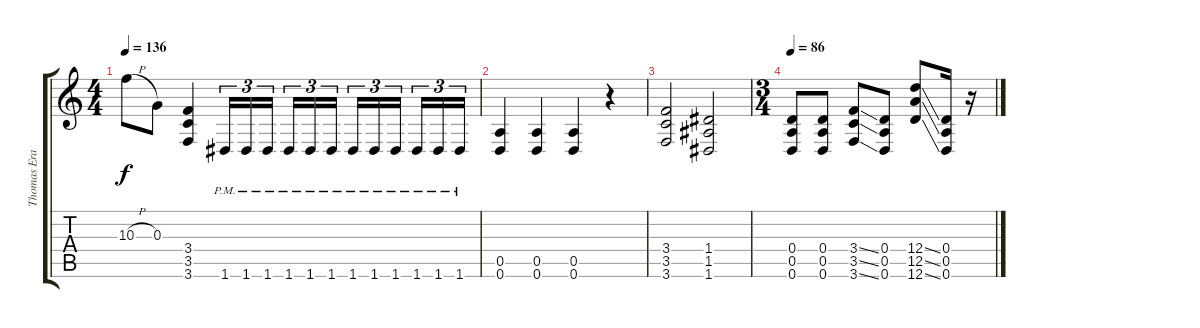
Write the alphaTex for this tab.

\track ("Thomas Erak" "Thomas Era") {instrument overdrivenguitar}
\staff {score tabs}
\tuning (E4 B3 G3 D3 A2 D2) {hide}
\ts (4 4)
\tempo 136
\clef g2
\ks c
10.3{h}.8{dy f} 0.3.8 (3.4 3.5 3.6).4 1.6{pm}.16{tu (3 2)} 1.6{pm}.16{tu (3 2)} 1.6{pm}.16{tu (3 2)} 1.6{pm}.16{tu (3 2)} 1.6{pm}.16{tu (3 2)} 1.6{pm}.16{tu (3 2)} 1.6{pm}.16{tu (3 2)} 1.6{pm}.16{tu (3 2)} 1.6{pm}.16{tu (3 2)} 1.6{pm}.16{tu (3 2)} 1.6{pm}.16{tu (3 2)} 1.6{pm}.16{tu (3 2)} |
(0.5 0.6).4 (0.5 0.6).4 (0.5 0.6).4 r.4 |
(3.4 3.5 3.6).2 (1.4 1.5 1.6).2 |
\ts (3 4)
\tempo 86
(0.4 0.5 0.6).8 (0.4 0.5 0.6).8 (3.4{ss} 3.5{ss} 3.6{ss}).8 (0.4 0.5 0.6).8 (12.4{ss} 12.5{ss} 12.6{ss}).8 (0.4 0.5 0.6).16 r.16
